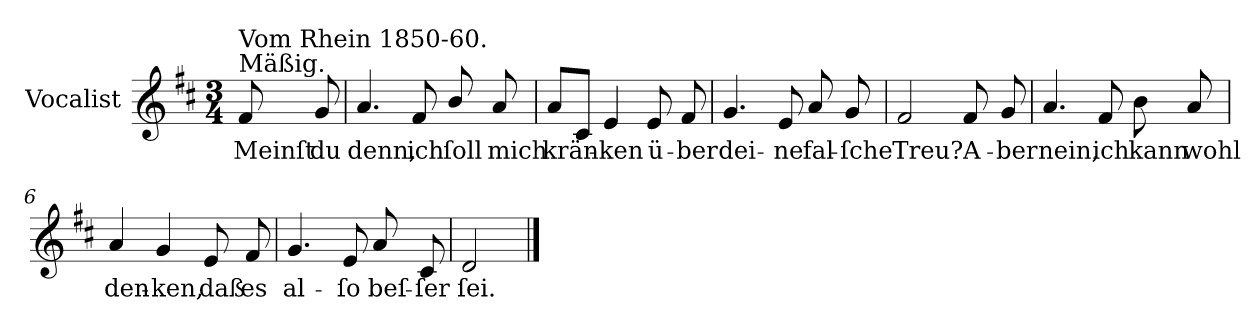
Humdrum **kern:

**kern	**text
*part1	*part1
*staff1	*staff1
*I"Vocalist	*
*k[f#c#]	*
*D:	*
*M3/4	*
=	=
!LO:TX:a:t=Mäßig.	!
!LO:TX:a:t=Vom Rhein 1850-60.	!
8f#	Meinſt
8g	du
=1	=1
4.a	denn,
8f#	ich
8b/	ſoll
8a	mich
=2	=2
8aL	krän-
8c#J	.
4e	-ken
8e	ü-
8f#	-ber
=3	=3
4.g	dei-
8e	-ne
8a	fal-
8g	-ſche
=4	=4
2f#	Treu?
8f#	A-
8g	-ber
=5	=5
4.a	nein,
8f#	ich
8b	kann
8a	wohl
=6	=6
4a	den-
4g	-ken,
8e	daß
8f#	es
=7	=7
4.g	al-
8e	-ſo
8a	beſ-
8c#	-ſer
=8	=8
2d	ſei.
==	==
*-	*-
